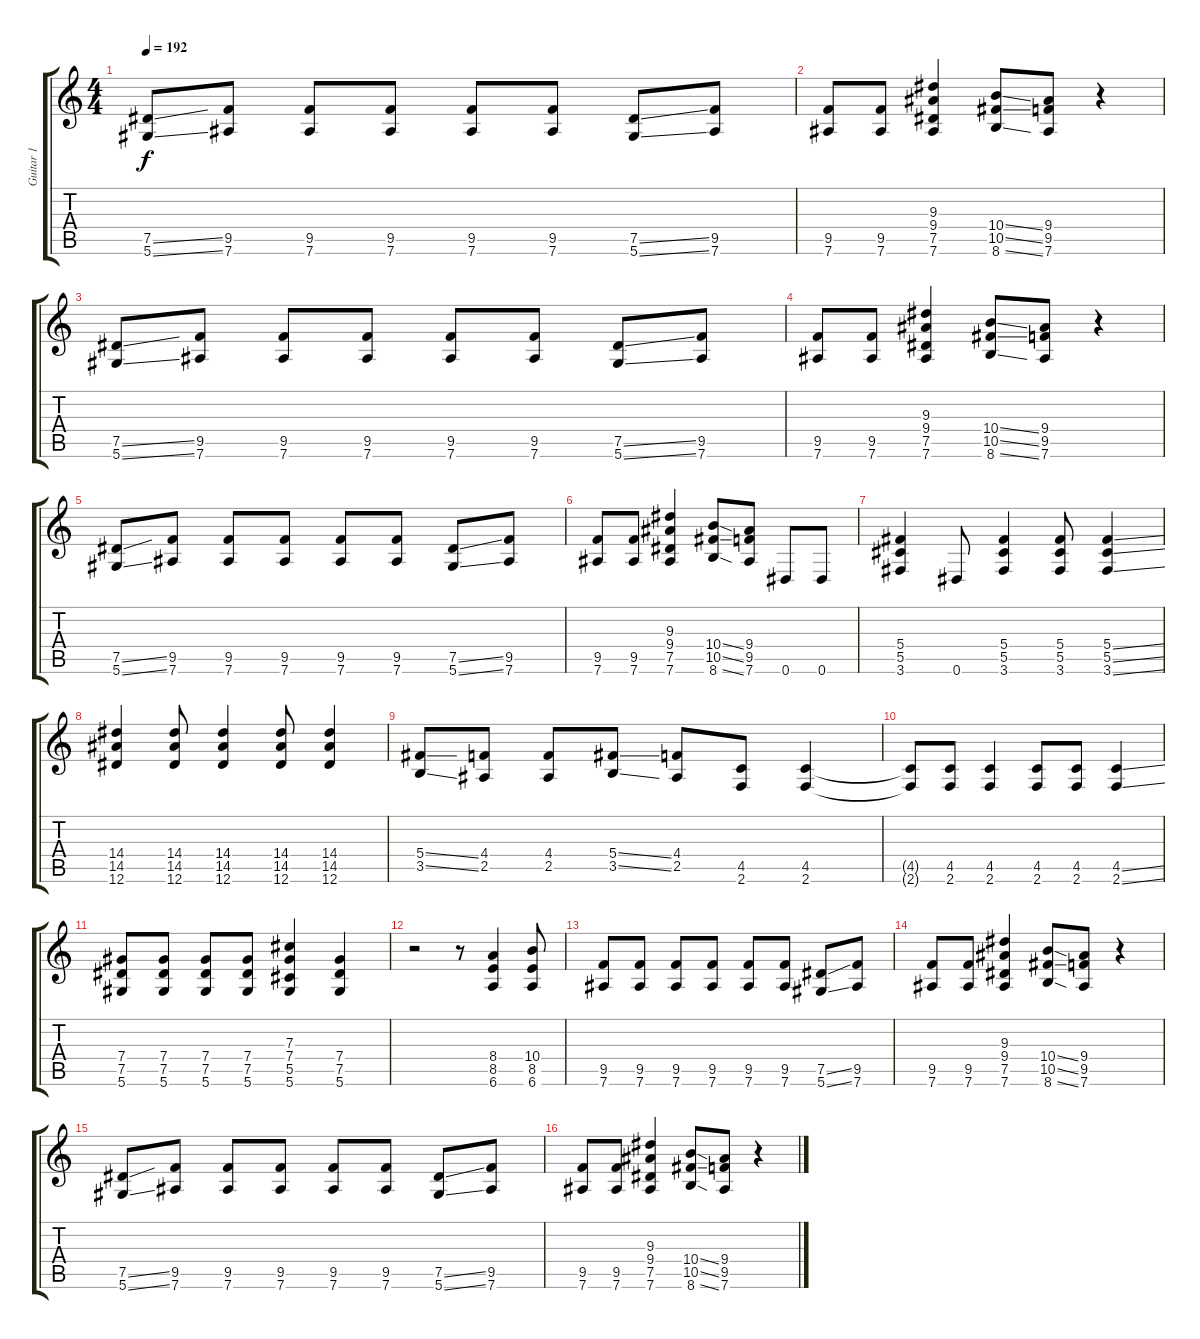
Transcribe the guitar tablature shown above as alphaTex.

\track ("Guitar 1" "Guitar 1") {instrument distortionguitar}
\staff {score tabs}
\tuning (Eb4 Bb3 Gb3 Db3 Ab2 Eb2) {hide}
\ts (4 4)
\tempo 192
\clef g2
\ks c
(7.5{ss} 5.6{ss}).8{dy f} (9.5 7.6).8 (9.5 7.6).8 (9.5 7.6).8 (9.5 7.6).8 (9.5 7.6).8 (7.5{ss} 5.6{ss}).8 (9.5 7.6).8 |
(9.5 7.6).8 (9.5 7.6).8 (9.3 9.4 7.5 7.6).4 (10.4{ss} 10.5{ss} 8.6{ss}).8 (9.4 9.5 7.6).8 r.4 |
(7.5{ss} 5.6{ss}).8 (9.5 7.6).8 (9.5 7.6).8 (9.5 7.6).8 (9.5 7.6).8 (9.5 7.6).8 (7.5{ss} 5.6{ss}).8 (9.5 7.6).8 |
(9.5 7.6).8 (9.5 7.6).8 (9.3 9.4 7.5 7.6).4 (10.4{ss} 10.5{ss} 8.6{ss}).8 (9.4 9.5 7.6).8 r.4 |
(7.5{ss} 5.6{ss}).8 (9.5 7.6).8 (9.5 7.6).8 (9.5 7.6).8 (9.5 7.6).8 (9.5 7.6).8 (7.5{ss} 5.6{ss}).8 (9.5 7.6).8 |
(9.5 7.6).8 (9.5 7.6).8 (9.3 9.4 7.5 7.6).4 (10.4{ss} 10.5{ss} 8.6{ss}).8 (9.4 9.5 7.6).8 0.6.8 0.6.8 |
(5.4 5.5 3.6).4 0.6.8 (5.4 5.5 3.6).4 (5.4 5.5 3.6).8 (5.4{ss} 5.5{ss} 3.6{ss}).4 |
(14.4 14.5 12.6).4 (14.4 14.5 12.6).8 (14.4 14.5 12.6).4 (14.4 14.5 12.6).8 (14.4 14.5 12.6).4 |
(5.4{ss} 3.5{ss}).8 (4.4 2.5).8 (4.4 2.5).8 (5.4{ss} 3.5{ss}).8 (4.4 2.5).8 (4.5 2.6).8 (4.5 2.6).4 |
(4.5{t} 2.6{t}).8 (4.5 2.6).8 (4.5 2.6).4 (4.5 2.6).8 (4.5 2.6).8 (4.5{ss} 2.6{ss}).4 |
(7.4 7.5 5.6).8 (7.4 7.5 5.6).8 (7.4 7.5 5.6).8 (7.4 7.5 5.6).8 (7.3 7.4 5.5 5.6).4 (7.4 7.5 5.6).4 |
r.2 r.8 (8.4 8.5 6.6).4 (10.4 8.5 6.6).8 |
(9.5 7.6).8 (9.5 7.6).8 (9.5 7.6).8 (9.5 7.6).8 (9.5 7.6).8 (9.5 7.6).8 (7.5{ss} 5.6{ss}).8 (9.5 7.6).8 |
(9.5 7.6).8 (9.5 7.6).8 (9.3 9.4 7.5 7.6).4 (10.4{ss} 10.5{ss} 8.6{ss}).8 (9.4 9.5 7.6).8 r.4 |
(7.5{ss} 5.6{ss}).8 (9.5 7.6).8 (9.5 7.6).8 (9.5 7.6).8 (9.5 7.6).8 (9.5 7.6).8 (7.5{ss} 5.6{ss}).8 (9.5 7.6).8 |
(9.5 7.6).8 (9.5 7.6).8 (9.3 9.4 7.5 7.6).4 (10.4{ss} 10.5{ss} 8.6{ss}).8 (9.4 9.5 7.6).8 r.4
